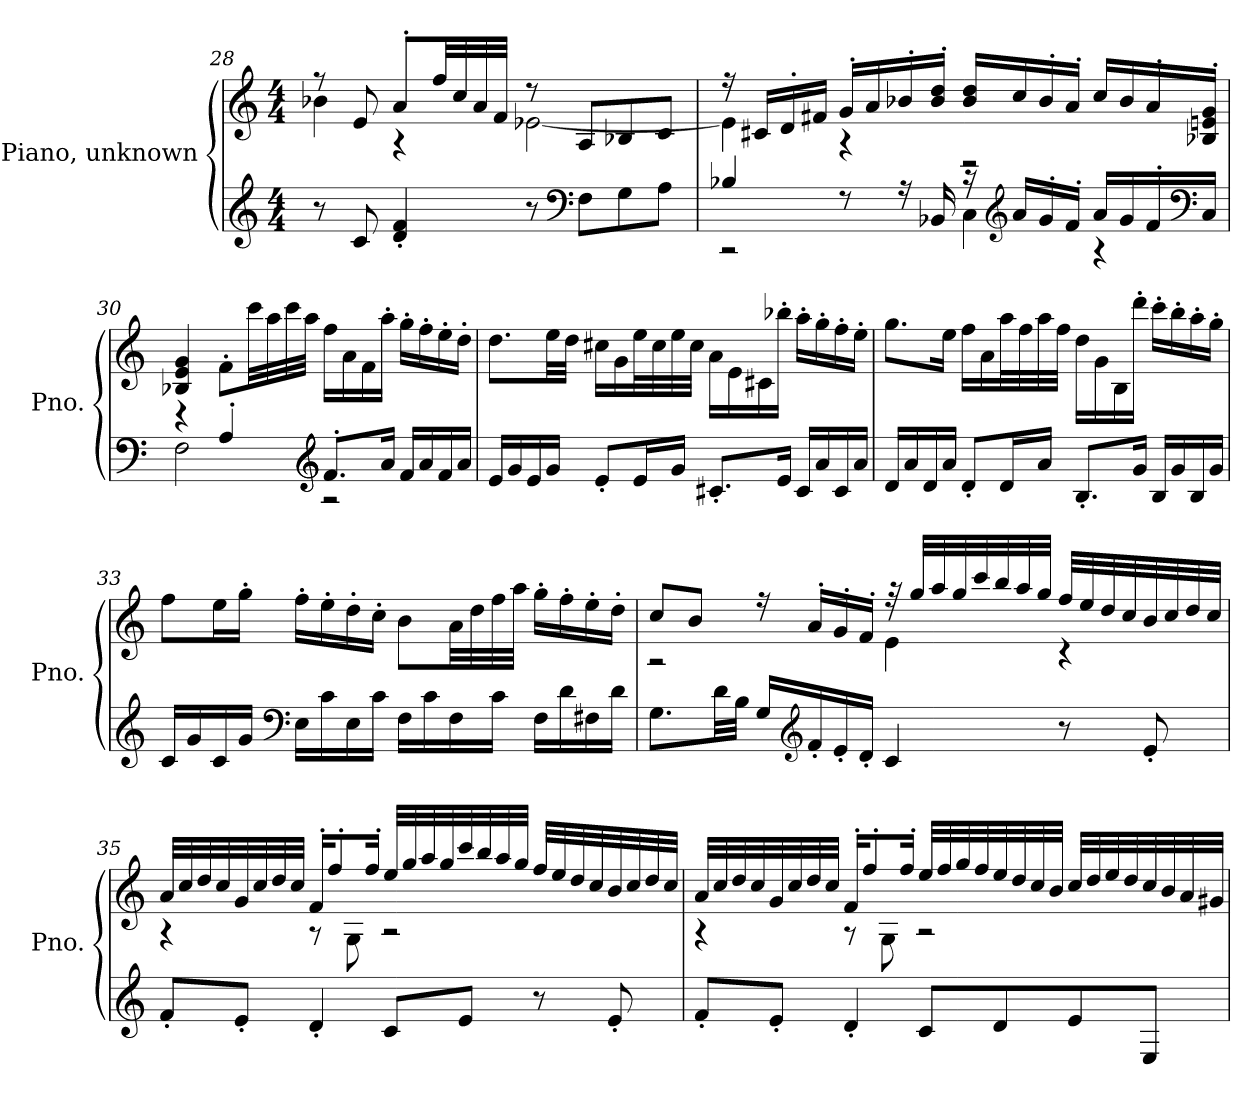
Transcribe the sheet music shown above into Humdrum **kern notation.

**kern	**kern
*part1	*part1
*staff2	*staff1
*I"Piano, unknown	*
*I'Pno.	*
*clefG2	*clefG2
*k[]	*k[]
*M4/4	*M4/4
=28	=28
*	*^
8r	8r	4b-X\
8c/	8e/	.
4d/' 4f/'	8a'/L	4r
.	32ff/LL	.
.	32cc/	.
.	32a/	.
.	32f/JJJ	.
8r	8r	[2e-X\
*clefF4	*	*
8F\L	8A/L	.
8G\	8B-X/	.
8A\J	8c/J	.
!!LO:LB:g=z	!!
=29	=29	=29
*^	*	*
4B-X/	2r	16r	4e-\]
.	.	16c#X/LL	.
.	.	16d'/	.
.	.	16f#X/JJ	.
8r	.	16g'/LL	4r
.	.	16a/	.
16r	.	16b-X'/	.
16BB-X/	.	16b-/' 16dd/'JJ	.
16r	4C\	16b-/ 16dd/LL	2r
*clefG2	*	*	*
16a/LL	.	16cc/	.
16g'/	.	16b-'/	.
16f'/JJ	.	16a'/JJ	.
16a/LL	4r	16cc/LL	.
16g/	.	16b-/	.
16f'/	.	16a'/	.
*clefF4	*	*	*
16C/JJ	.	16B-X/' 16en/' 16g/'JJ	.
*	*	*v	*v
=30	=30	=30
4r	2F\	4B-X/ 4e/ 4g/
4A'/	.	8f'\L
.	.	32ccc\LL
.	.	32aa\
.	.	32ccc\
.	.	32aa\JJJ
*clefG2	*	*
8.f'/L	2r	16ff\LL
.	.	16a\
.	.	16f\
16a/Jk	.	16aa'\JJ
16f/LL	.	16gg'\LL
16a/	.	16ff'\
16f/	.	16ee'\
16a/JJ	.	16dd'\JJ
*v	*v	*
!!LO:LB:g=z
=31	=31
16e/LL	8.dd\L
16g/	.
16e/	.
16g/JJ	32ee\LL
.	32dd\JJJ
8e'/L	16cc#X\LL
.	16g\
16e/L	32ee\L
.	32cc#\
16g/JJ	32ee\
.	32cc#\JJJ
8.c#X'/L	16a\LL
.	16e\
.	16c#X\
16e/Jk	16bb-X'\JJ
16c#/LL	16aa'\LL
16a/	16gg'\
16c#/	16ff'\
16a/JJ	16ee'\JJ
=32	=32
16d/LL	8.gg\L
16a/	.
16d/	.
16a/JJ	16ee\Jk
8d'/L	16ff\LL
.	16a\
16d/L	32aa\L
.	32ff\
16a/JJ	32aa\
.	32ff\JJJ
8.B'/L	16dd\LL
.	16g\
.	16B\
16g/Jk	16ddd'\JJ
16B/LL	16ccc'\LL
16g/	16bb'\
16B/	16aa'\
16g/JJ	16gg'\JJ
!!LO:LB:g=z
=33	=33
16c/LL	8ff\L
16g/	.
16c/	16ee\L
16g/JJ	16gg'\JJ
*clefF4	*
16E\LL	16ff'\LL
16c\	16ee'\
16E\	16dd'\
16c\JJ	16cc'\JJ
16F\LL	8b\L
16c\	.
16F\	32a\LL
.	32dd\
16c\JJ	32ff\
.	32aa\JJJ
16F\LL	16gg'\LL
16d\	16ff'\
16F#X\	16ee'\
16d\JJ	16dd'\JJ
=34	=34
*	*^
8.G\L	8cc/L	2r
.	8b/J	.
32d\LL	.	.
32B\JJJ	.	.
16G/LL	16r	.
*clefG2	*	*
16f'/	16a'/LL	.
16e'/	16g'/	.
16d'/JJ	16f'/JJ	.
4c/	32r	4e\
.	32gg/LLL	.
.	32aa/	.
.	32gg/	.
.	32ccc/	.
.	32bb/	.
.	32aa/	.
.	32gg/JJJ	.
8r	32ff/LLL	4r
.	32ee/	.
.	32dd/	.
.	32cc/	.
8e'/	32b/	.
.	32cc/	.
.	32dd/	.
.	32cc/JJJ	.
!!LO:LB:g=z	!!
=35	=35	=35
8f'/L	32a/LLL	4r
.	32cc/	.
.	32dd/	.
.	32cc/	.
8e'/J	32g/	.
.	32cc/	.
.	32dd/	.
.	32cc/JJJ	.
4d'/	16f'/KL	8r
.	8ff'/	.
.	.	8G\
.	16ff'/Jk	.
8c/L	32ee/LLL	2r
.	32gg/	.
.	32aa/	.
.	32gg/	.
8e/J	32ccc/	.
.	32bb/	.
.	32aa/	.
.	32gg/JJJ	.
8r	32ff/LLL	.
.	32ee/	.
.	32dd/	.
.	32cc/	.
8e'/	32b/	.
.	32cc/	.
.	32dd/	.
.	32cc/JJJ	.
!!LO:PB:g=z	!!
=36	=36	=36
8f'/L	32a/LLL	4r
.	32cc/	.
.	32dd/	.
.	32cc/	.
8e'/J	32g/	.
.	32cc/	.
.	32dd/	.
.	32cc/JJJ	.
4d'/	16f'/KL	8r
.	8ff'/	.
.	.	8G\
.	16ff'/Jk	.
8c/L	32ee/LLL	2r
.	32ff/	.
.	32gg/	.
.	32ff/	.
8d/	32ee/	.
.	32dd/	.
.	32cc/	.
.	32b/JJJ	.
8e/	32cc/LLL	.
.	32dd/	.
.	32ee/	.
.	32dd/	.
8E/J	32cc/	.
.	32b/	.
.	32a/	.
.	32g#X/JJJ	.
*	*v	*v
=	=
*-	*-
